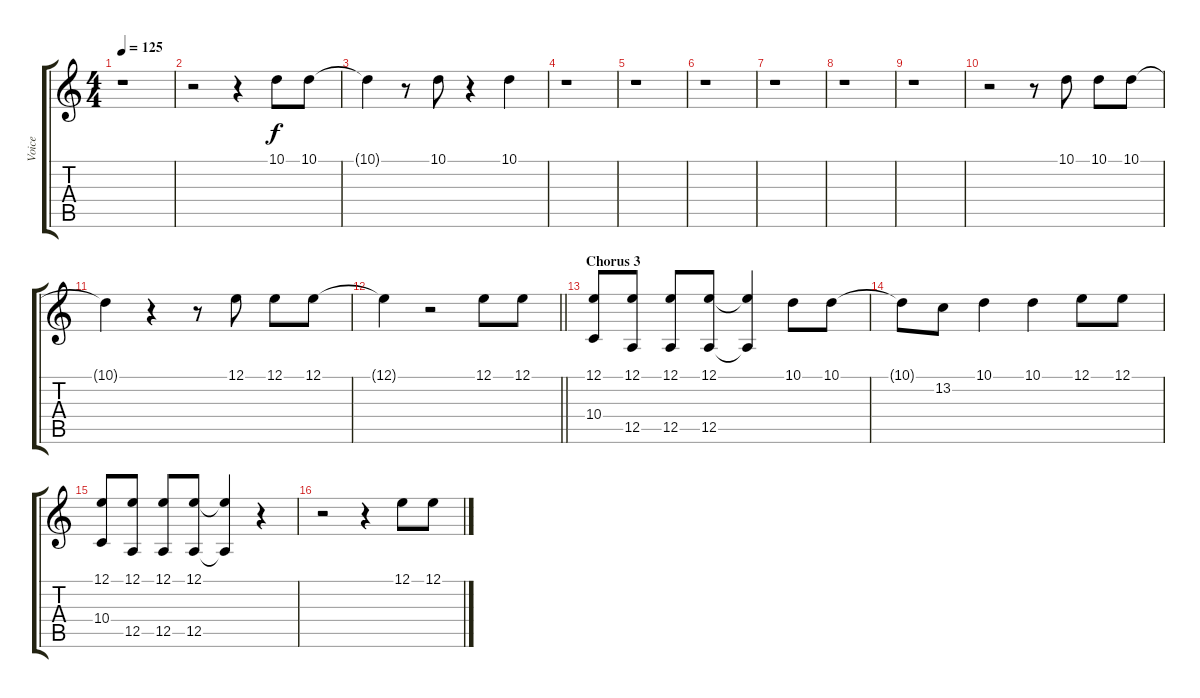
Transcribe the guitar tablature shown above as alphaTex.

\track ("Voice" "Voice") {instrument clarinet}
\staff {score tabs}
\tuning (E4 B3 G3 D3 A2 E2) {hide}
\ts (4 4)
\tempo 125
\clef g2
\ks c
r.1{dy f} |
r.2 r.4 10.1.8 10.1.8 |
10.1{t}.4 r.8 10.1.8 r.4 10.1.4 |
r.1 |
r.1 |
r.1 |
r.1 |
r.1 |
r.1 |
r.2 r.8 10.1.8 10.1.8 10.1.8 |
10.1{t}.4 r.4 r.8 12.1.8 12.1.8 12.1.8 |
\barLineRight lightlight
12.1{t}.4 r.2 12.1.8 12.1.8 |
\section ("" "Chorus 3")
(12.1 10.4).8 (12.1 12.5).8 (12.1 12.5).8 (12.1 12.5).8 (12.1{t} 12.5{t}).4 10.1.8 10.1.8 |
10.1{t}.8 13.2.8 10.1.4 10.1.4 12.1.8 12.1.8 |
(12.1 10.4).8 (12.1 12.5).8 (12.1 12.5).8 (12.1 12.5).8 (12.1{t} 12.5{t}).4 r.4 |
r.2 r.4 12.1.8 12.1.8
